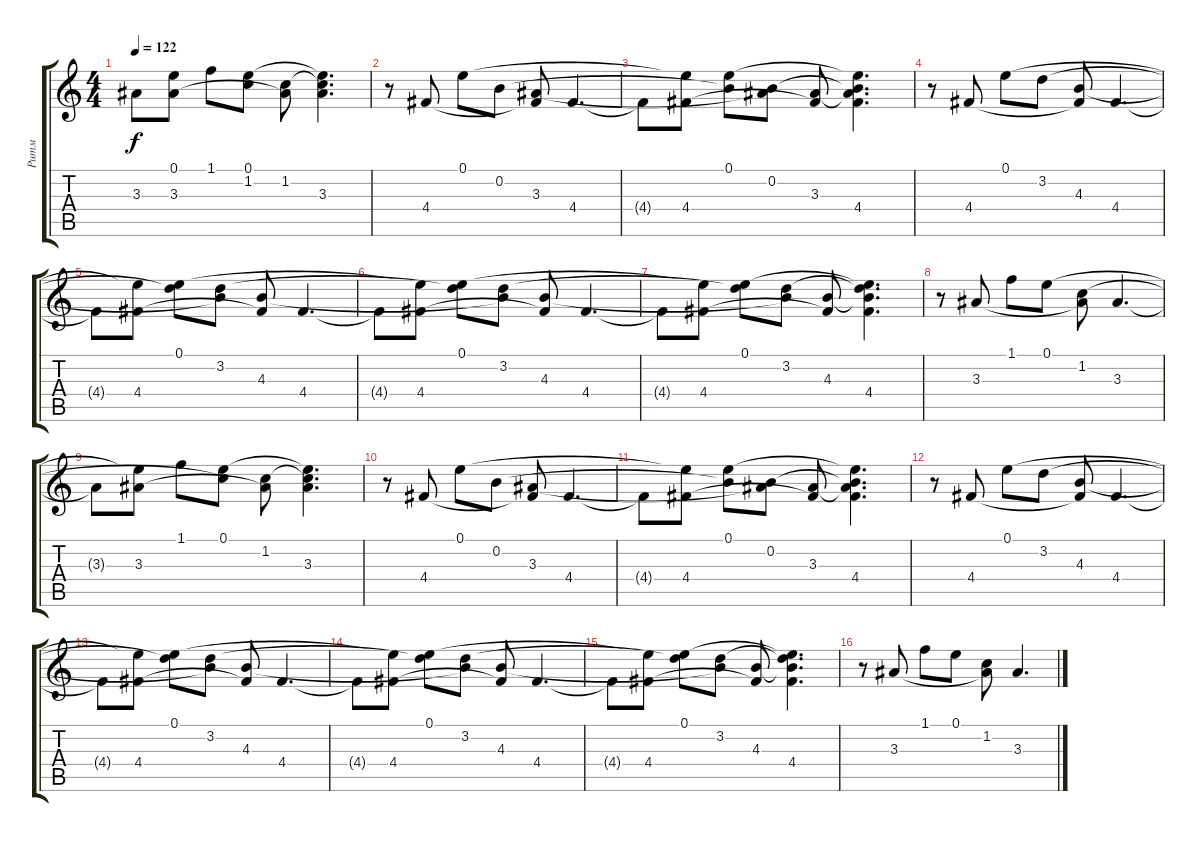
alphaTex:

\track ("Ритм" "Ритм") {instrument electricguitarclean}
\staff {score tabs}
\tuning (E4 B3 G3 D3 A2 E2) {hide}
\ts (4 4)
\tempo 122
\clef g2
\ks c
3.3{t}.8{dy f} (0.1{t} 3.3).8 1.1.8 (0.1 1.2{t}).8 (1.2 3.3{t}).8 (0.1{t} 1.2{t} 3.3).4{d} |
r.8 4.4.8 0.1.8 0.2.8 (3.3 4.4{t}).8 4.4.4{d} |
4.4{t}.8 (0.1{t} 4.4).8 (0.1 0.2{t}).8 (0.2 3.3{t}).8 (3.3 4.4{t}).8 (0.1{t} 0.2{t} 3.3{t} 4.4).4{d} |
r.8 4.4.8 0.1.8 3.2.8 (4.3 4.4{t}).8 4.4.4{d} |
4.4{t}.8 (0.1{t} 4.4).8 (0.1 3.2{t}).8 (3.2 4.3{t}).8 (4.3 4.4{t}).8 4.4.4{d} |
4.4{t}.8 (0.1{t} 4.4).8 (0.1 3.2{t}).8 (3.2 4.3{t}).8 (4.3 4.4{t}).8 4.4.4{d} |
4.4{t}.8 (0.1{t} 4.4).8 (0.1 3.2{t}).8 (3.2 4.3{t}).8 (4.3 4.4{t}).8 (0.1{t} 3.2{t} 4.3{t} 4.4).4{d} |
r.8 3.3.8 1.1.8 0.1.8 (1.2 3.3{t}).8 3.3.4{d} |
3.3{t}.8 (0.1{t} 3.3).8 1.1.8 (0.1 1.2{t}).8 (1.2 3.3{t}).8 (0.1{t} 1.2{t} 3.3).4{d} |
r.8 4.4.8 0.1.8 0.2.8 (3.3 4.4{t}).8 4.4.4{d} |
4.4{t}.8 (0.1{t} 4.4).8 (0.1 0.2{t}).8 (0.2 3.3{t}).8 (3.3 4.4{t}).8 (0.1{t} 0.2{t} 3.3{t} 4.4).4{d} |
r.8 4.4.8 0.1.8 3.2.8 (4.3 4.4{t}).8 4.4.4{d} |
4.4{t}.8 (0.1{t} 4.4).8 (0.1 3.2{t}).8 (3.2 4.3{t}).8 (4.3 4.4{t}).8 4.4.4{d} |
4.4{t}.8 (0.1{t} 4.4).8 (0.1 3.2{t}).8 (3.2 4.3{t}).8 (4.3 4.4{t}).8 4.4.4{d} |
4.4{t}.8 (0.1{t} 4.4).8 (0.1 3.2{t}).8 (3.2 4.3{t}).8 (4.3 4.4{t}).8 (0.1{t} 3.2{t} 4.3{t} 4.4).4{d} |
r.8 3.3.8 1.1.8 0.1.8 (1.2 3.3{t}).8 3.3.4{d}
